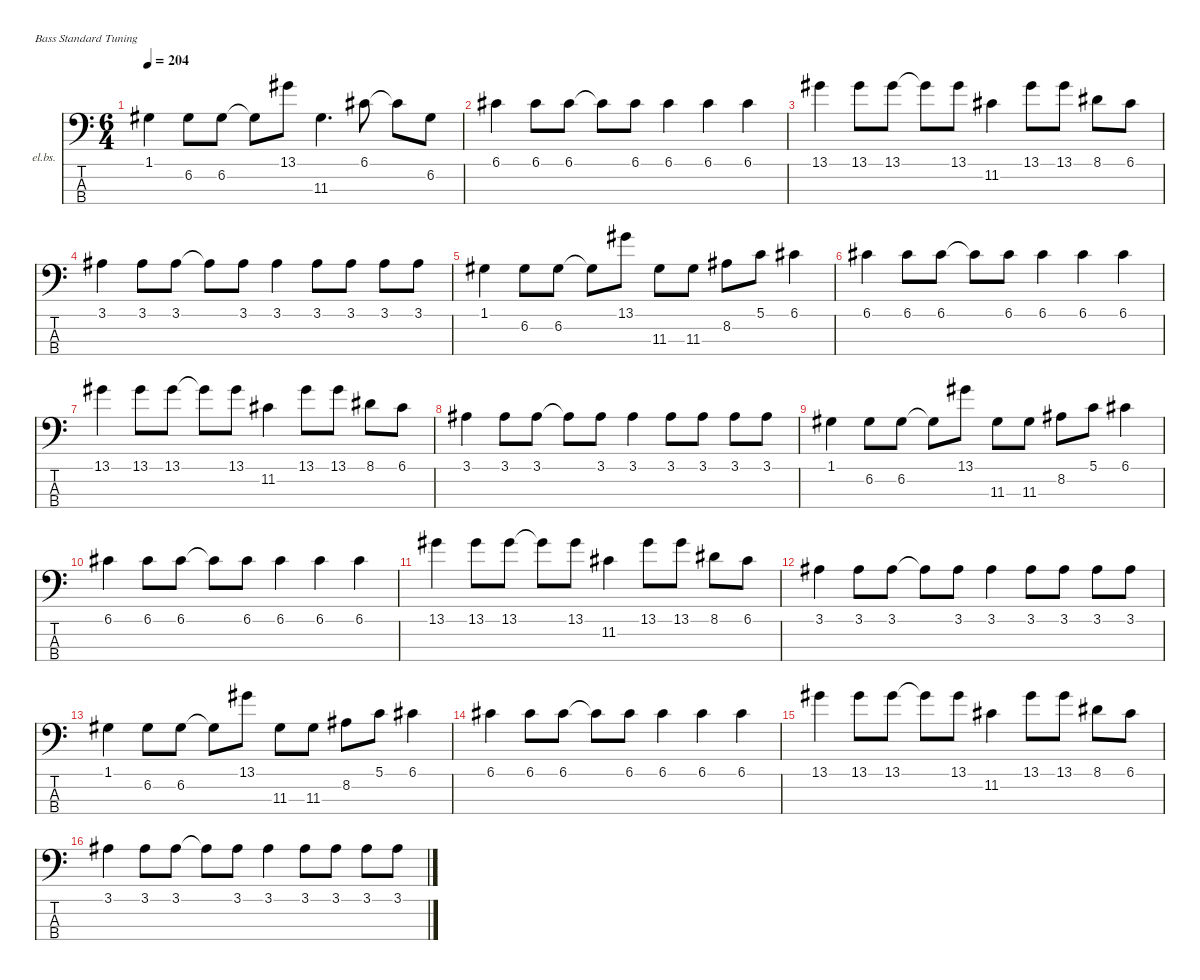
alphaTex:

\hideDynamics
\bracketExtendMode nobrackets
\firstSystemTrackNameOrientation horizontal
\otherSystemsTrackNameOrientation horizontal
\track ("bass" "el.bs.") {instrument electricbassfinger}
\staff {score tabs}
\tuning (G2 D2 A1 E1)
\ts (6 4)
\tempo 204
\clef f4
\ks aminor
1.1{acc #}.4{dy ff beam Down} 6.2{acc #}.8{beam Down} 6.2{acc #}.8{beam Down} 6.2{t acc #}.8{beam Down} 13.1{acc #}.8{beam Down} 11.3{acc #}.4{d beam Down} 6.1{acc #}.8{beam Down} 6.1{t acc #}.8{beam Down} 6.2{acc #}.8{beam Down} |
6.1{acc #}.4{beam Down} 6.1{acc #}.8{beam Down} 6.1{acc #}.8{beam Down} 6.1{t acc #}.8{beam Down} 6.1{acc #}.8{beam Down} 6.1{acc #}.4{beam Down} 6.1{acc #}.4{beam Down} 6.1{acc #}.4{beam Down} |
13.1{acc #}.4{beam Down} 13.1{acc #}.8{beam Down} 13.1{acc #}.8{beam Down} 13.1{t acc #}.8{beam Down} 13.1{acc #}.8{beam Down} 11.2{acc #}.4{beam Down} 13.1{acc #}.8{beam Down} 13.1{acc #}.8{beam Down} 8.1{acc #}.8{beam Down} 6.1{acc #}.8{beam Down} |
3.1{acc #}.4{beam Down} 3.1{acc #}.8{beam Down} 3.1{acc #}.8{beam Down} 3.1{t acc #}.8{beam Down} 3.1{acc #}.8{beam Down} 3.1{acc #}.4{beam Down} 3.1{acc #}.8{beam Down} 3.1{acc #}.8{beam Down} 3.1{acc #}.8{beam Down} 3.1{acc #}.8{beam Down} |
1.1{acc #}.4{beam Down} 6.2{acc #}.8{beam Down} 6.2{acc #}.8{beam Down} 6.2{t acc #}.8{beam Down} 13.1{acc #}.8{beam Down} 11.3{acc #}.8{beam Down} 11.3{acc #}.8{beam Down} 8.2{acc #}.8{beam Down} 5.1.8{beam Down} 6.1{acc #}.4{beam Down} |
6.1{acc #}.4{beam Down} 6.1{acc #}.8{beam Down} 6.1{acc #}.8{beam Down} 6.1{t acc #}.8{beam Down} 6.1{acc #}.8{beam Down} 6.1{acc #}.4{beam Down} 6.1{acc #}.4{beam Down} 6.1{acc #}.4{beam Down} |
13.1{acc #}.4{beam Down} 13.1{acc #}.8{beam Down} 13.1{acc #}.8{beam Down} 13.1{t acc #}.8{beam Down} 13.1{acc #}.8{beam Down} 11.2{acc #}.4{beam Down} 13.1{acc #}.8{beam Down} 13.1{acc #}.8{beam Down} 8.1{acc #}.8{beam Down} 6.1{acc #}.8{beam Down} |
3.1{acc #}.4{beam Down} 3.1{acc #}.8{beam Down} 3.1{acc #}.8{beam Down} 3.1{t acc #}.8{beam Down} 3.1{acc #}.8{beam Down} 3.1{acc #}.4{beam Down} 3.1{acc #}.8{beam Down} 3.1{acc #}.8{beam Down} 3.1{acc #}.8{beam Down} 3.1{acc #}.8{beam Down} |
1.1{acc #}.4{beam Down} 6.2{acc #}.8{beam Down} 6.2{acc #}.8{beam Down} 6.2{t acc #}.8{beam Down} 13.1{acc #}.8{beam Down} 11.3{acc #}.8{beam Down} 11.3{acc #}.8{beam Down} 8.2{acc #}.8{beam Down} 5.1.8{beam Down} 6.1{acc #}.4{beam Down} |
6.1{acc #}.4{beam Down} 6.1{acc #}.8{beam Down} 6.1{acc #}.8{beam Down} 6.1{t acc #}.8{beam Down} 6.1{acc #}.8{beam Down} 6.1{acc #}.4{beam Down} 6.1{acc #}.4{beam Down} 6.1{acc #}.4{beam Down} |
13.1{acc #}.4{beam Down} 13.1{acc #}.8{beam Down} 13.1{acc #}.8{beam Down} 13.1{t acc #}.8{beam Down} 13.1{acc #}.8{beam Down} 11.2{acc #}.4{beam Down} 13.1{acc #}.8{beam Down} 13.1{acc #}.8{beam Down} 8.1{acc #}.8{beam Down} 6.1{acc #}.8{beam Down} |
3.1{acc #}.4{beam Down} 3.1{acc #}.8{beam Down} 3.1{acc #}.8{beam Down} 3.1{t acc #}.8{beam Down} 3.1{acc #}.8{beam Down} 3.1{acc #}.4{beam Down} 3.1{acc #}.8{beam Down} 3.1{acc #}.8{beam Down} 3.1{acc #}.8{beam Down} 3.1{acc #}.8{beam Down} |
1.1{acc #}.4{beam Down} 6.2{acc #}.8{beam Down} 6.2{acc #}.8{beam Down} 6.2{t acc #}.8{beam Down} 13.1{acc #}.8{beam Down} 11.3{acc #}.8{beam Down} 11.3{acc #}.8{beam Down} 8.2{acc #}.8{beam Down} 5.1.8{beam Down} 6.1{acc #}.4{beam Down} |
6.1{acc #}.4{beam Down} 6.1{acc #}.8{beam Down} 6.1{acc #}.8{beam Down} 6.1{t acc #}.8{beam Down} 6.1{acc #}.8{beam Down} 6.1{acc #}.4{beam Down} 6.1{acc #}.4{beam Down} 6.1{acc #}.4{beam Down} |
13.1{acc #}.4{beam Down} 13.1{acc #}.8{beam Down} 13.1{acc #}.8{beam Down} 13.1{t acc #}.8{beam Down} 13.1{acc #}.8{beam Down} 11.2{acc #}.4{beam Down} 13.1{acc #}.8{beam Down} 13.1{acc #}.8{beam Down} 8.1{acc #}.8{beam Down} 6.1{acc #}.8{beam Down} |
3.1{acc #}.4{beam Down} 3.1{acc #}.8{beam Down} 3.1{acc #}.8{beam Down} 3.1{t acc #}.8{beam Down} 3.1{acc #}.8{beam Down} 3.1{acc #}.4{beam Down} 3.1{acc #}.8{beam Down} 3.1{acc #}.8{beam Down} 3.1{acc #}.8{beam Down} 3.1{acc #}.8{beam Down}
